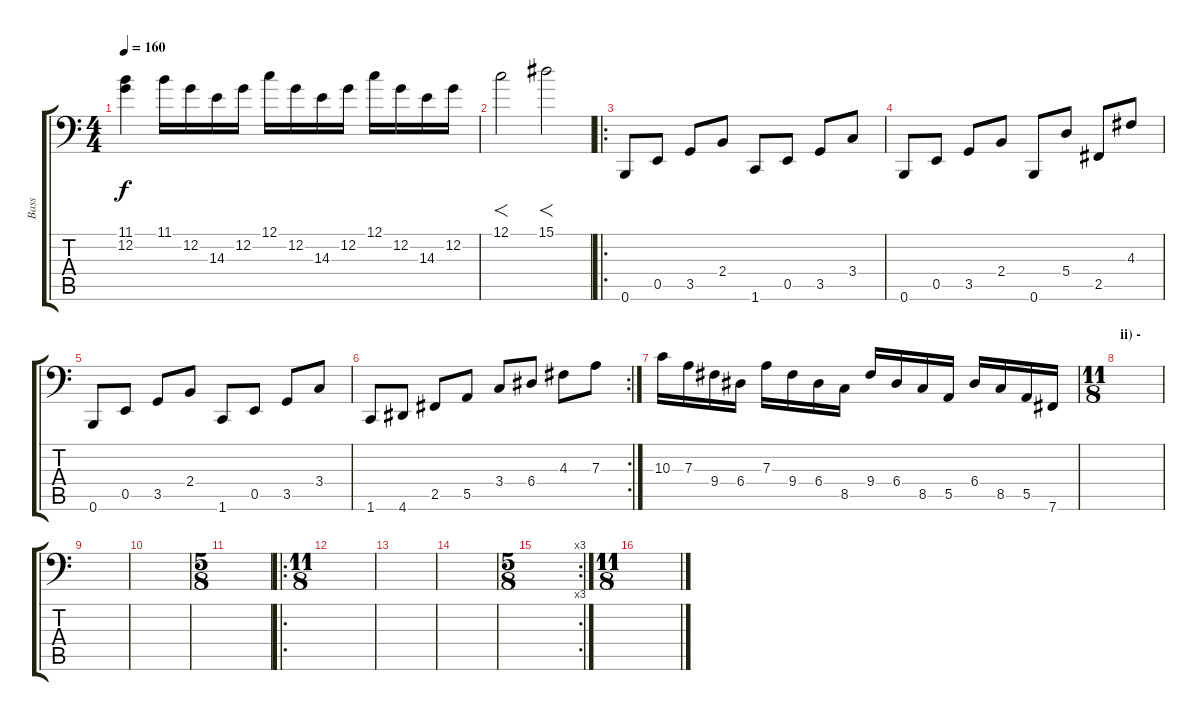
\track ("Bass" "Bass") {instrument electricbassfinger}
\staff {score tabs}
\tuning (C3 G2 D2 A1 E1 B0) {hide}
\ts (4 4)
\tempo 160
\clef f4
\ks c
(11.1 12.2).4{dy f} 11.1.16 12.2.16 14.3.16 12.2.16 12.1.16 12.2.16 14.3.16 12.2.16 12.1.16 12.2.16 14.3.16 12.2.16 |
12.1.2{f} 15.1.2{f} |
\ro
0.6.8 0.5.8 3.5.8 2.4.8 1.6.8 0.5.8 3.5.8 3.4.8 |
0.6.8 0.5.8 3.5.8 2.4.8 0.6.8 5.4.8 2.5.8 4.3.8 |
0.6.8 0.5.8 3.5.8 2.4.8 1.6.8 0.5.8 3.5.8 3.4.8 |
\rc 2
1.6.8 4.6.8 2.5.8 5.5.8 3.4.8 6.4.8 4.3.8 7.3.8 |
10.3.16 7.3.16 9.4.16 6.4.16 7.3.16 9.4.16 6.4.16 8.5.16 9.4.16 6.4.16 8.5.16 5.5.16 6.4.16 8.5.16 5.5.16 7.6.16 |
\ts (11 8)
\section ("" "ii) - ")
|
|
|
\ts (5 8)
|
\ro
\ts (11 8)
|
|
|
\rc 3
\ts (5 8)
|
\ts (11 8)
